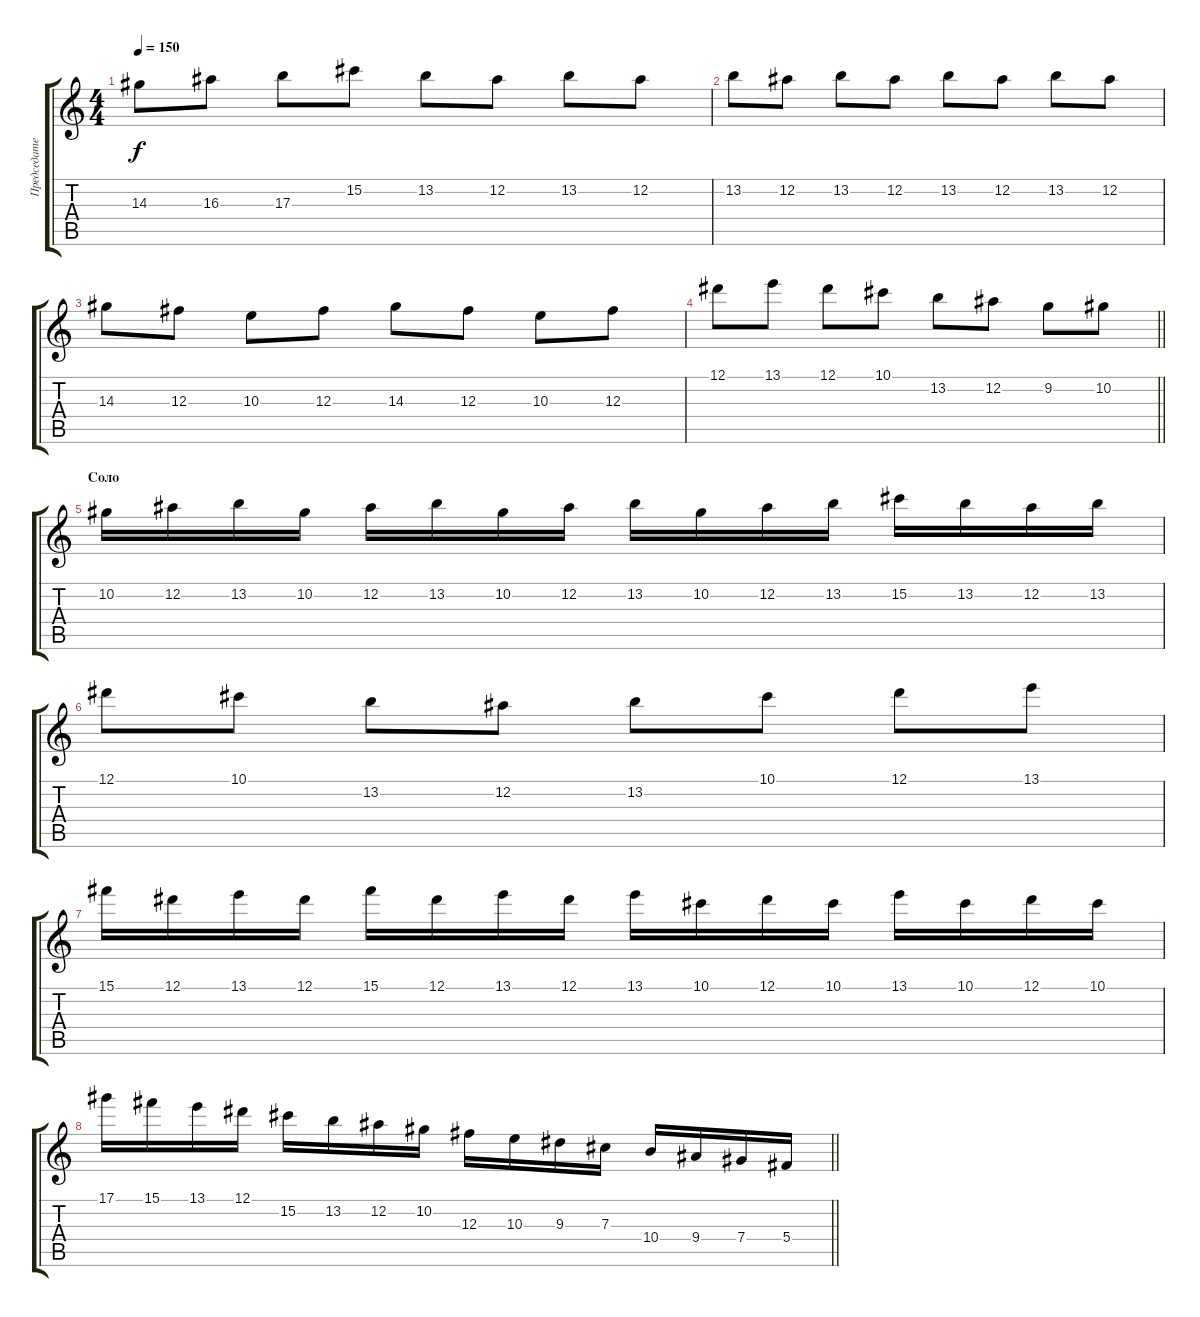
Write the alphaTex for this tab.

\track ("Председатель" "Председате") {instrument distortionguitar}
\staff {score tabs}
\tuning (Eb4 Bb3 Gb3 Db3 Ab2 Eb2) {hide}
\ts (4 4)
\tempo 150
\clef g2
\ks c
14.3.8{dy f} 16.3.8 17.3.8 15.2.8 13.2.8 12.2.8 13.2.8 12.2.8 |
13.2.8 12.2.8 13.2.8 12.2.8 13.2.8 12.2.8 13.2.8 12.2.8 |
14.3.8 12.3.8 10.3.8 12.3.8 14.3.8 12.3.8 10.3.8 12.3.8 |
\barLineRight lightlight
12.1.8 13.1.8 12.1.8 10.1.8 13.2.8 12.2.8 9.2.8 10.2.8 |
\section ("" "Соло")
10.2.16 12.2.16 13.2.16 10.2.16 12.2.16 13.2.16 10.2.16 12.2.16 13.2.16 10.2.16 12.2.16 13.2.16 15.2.16 13.2.16 12.2.16 13.2.16 |
12.1.8 10.1.8 13.2.8 12.2.8 13.2.8 10.1.8 12.1.8 13.1.8 |
15.1.16 12.1.16 13.1.16 12.1.16 15.1.16 12.1.16 13.1.16 12.1.16 13.1.16 10.1.16 12.1.16 10.1.16 13.1.16 10.1.16 12.1.16 10.1.16 |
\barLineRight lightlight
17.1.16 15.1.16 13.1.16 12.1.16 15.2.16 13.2.16 12.2.16 10.2.16 12.3.16 10.3.16 9.3.16 7.3.16 10.4.16 9.4.16 7.4.16 5.4.16
